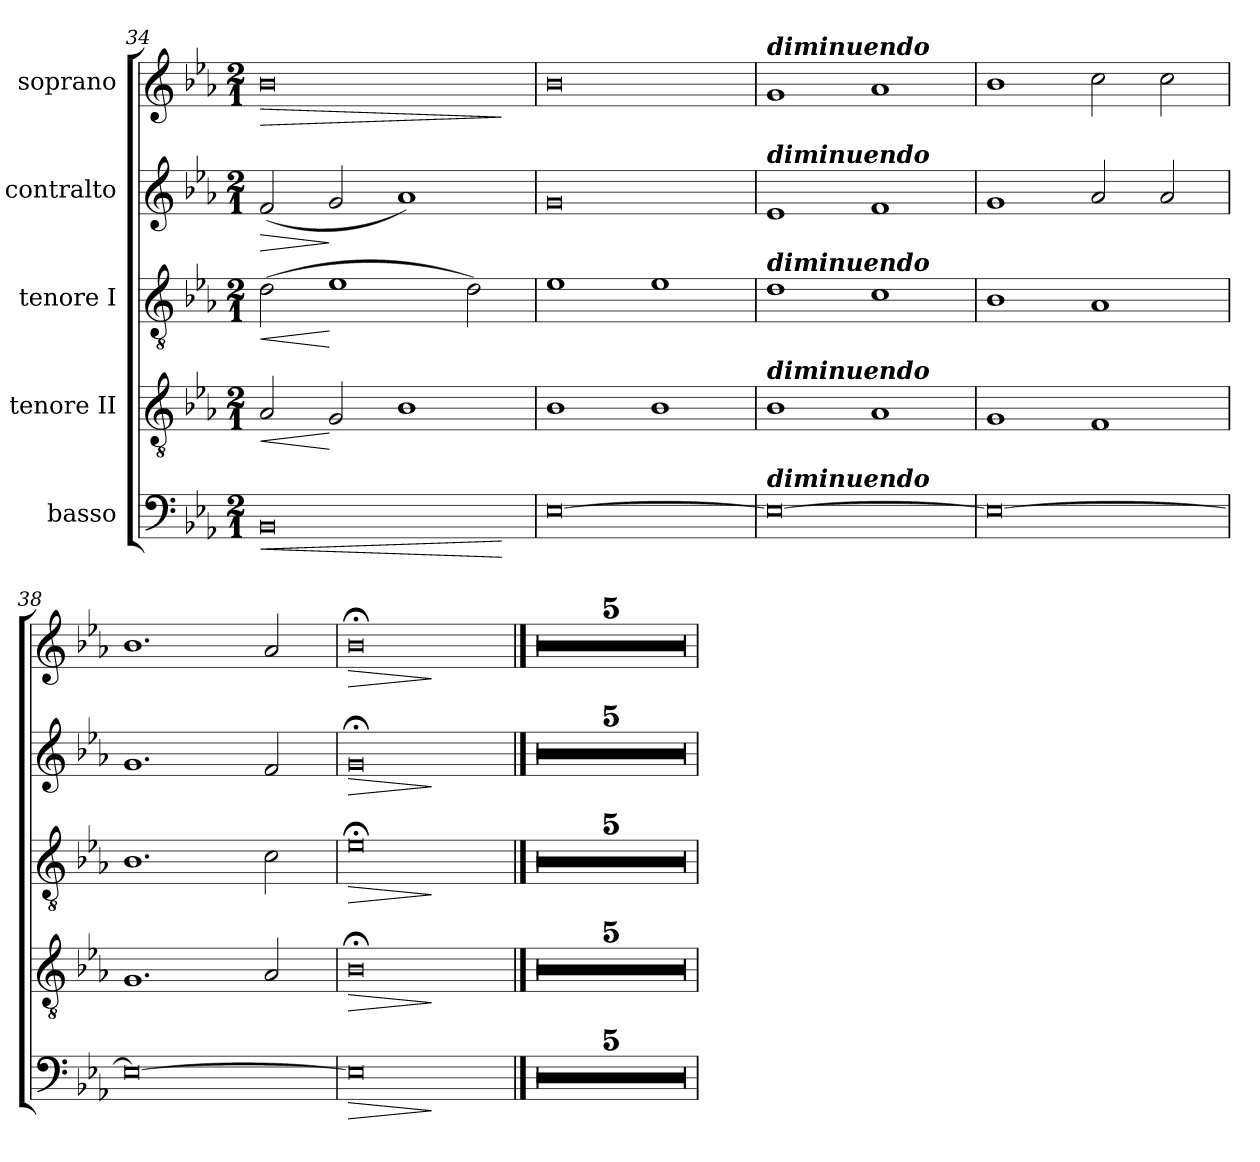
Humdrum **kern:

**kern	**dynam	**kern	**dynam	**kern	**dynam	**kern	**dynam	**kern	**dynam
*part5	*part5	*part4	*part4	*part3	*part3	*part2	*part2	*part1	*part1
*staff5	*staff5	*staff4	*staff4	*staff3	*staff3	*staff2	*staff2	*staff1	*staff1
*I"basso	*	*I"tenore II	*	*I"tenore I	*	*I"contralto	*	*I"soprano	*
*clefF4	*	*clefGv2	*	*clefGv2	*	*clefG2	*	*clefG2	*
*k[b-e-a-]	*	*k[b-e-a-]	*	*k[b-e-a-]	*	*k[b-e-a-]	*	*k[b-e-a-]	*
*E-:	*	*E-:	*	*E-:	*	*E-:	*	*E-:	*
*M2/1	*	*M2/1	*	*M2/1	*	*M2/1	*	*M2/1	*
=34	=34	=34	=34	=34	=34	=34	=34	=34	=34
!	!LO:HP:b	!	!LO:HP:b	!	!LO:HP:b	!	!LO:HP:b	!	!LO:HP:b
0BB-	<	2A-/	<	(>2d\	<	(<2f/	>	0b-	>
.	.	2G/	[	1e-	[	2g/	]	.	.
.	.	1B-	.	.	.	1a-)	.	.	.
.	.	.	.	2d\)	.	.	.	.	.
.	[	.	.	.	.	.	.	.	]
!!LO:LB:g=z
=35	=35	=35	=35	=35	=35	=35	=35	=35	=35
[>0E-	.	1B-	.	1e-	.	0g	.	0b-	.
.	.	1B-	.	1e-	.	.	.	.	.
=36	=36	=36	=36	=36	=36	=36	=36	=36	=36
!	!	!	!	!	!	!	!	!LO:TX:a:Bi:t=diminuendo	!
!	!	!	!	!	!	!LO:TX:a:Bi:t=diminuendo	!	!	!
!	!	!	!	!LO:TX:a:Bi:t=diminuendo	!	!	!	!	!
!	!	!LO:TX:a:Bi:t=diminuendo	!	!	!	!	!	!	!
!LO:TX:a:Bi:t=diminuendo	!	!	!	!	!	!	!	!	!
0E-_	.	1B-	.	1d	.	1e-	.	1g	.
.	.	1A-	.	1c	.	1f	.	1a-	.
=37	=37	=37	=37	=37	=37	=37	=37	=37	=37
0E-_	.	1G	.	1B-	.	1g	.	1b-	.
.	.	1F	.	1A-	.	2a-/	.	2cc\	.
.	.	.	.	.	.	2a-/	.	2cc\	.
=38	=38	=38	=38	=38	=38	=38	=38	=38	=38
0E-_	.	1.G	.	1.B-	.	1.g	.	1.b-	.
.	.	2A-/	.	2c\	.	2f/	.	2a-/	.
=39	=39	=39	=39	=39	=39	=39	=39	=39	=39
!	!LO:HP:b	!	!LO:HP:b	!	!LO:HP:b	!	!LO:HP:b	!	!LO:HP:b
0E-]	>	0B-;<	>	0e-;<	>	0g;	>	0b-;<	>
.	]	.	]	.	]	.	]	.	]
!!LO:LB:g=z
==40	==40	==40	==40	==40	==40	==40	==40	==40	==40
0r	.	0r	.	0r	.	0r	.	0r	.
=41	=41	=41	=41	=41	=41	=41	=41	=41	=41
0r	.	0r	.	0r	.	0r	.	0r	.
=42	=42	=42	=42	=42	=42	=42	=42	=42	=42
0r	.	0r	.	0r	.	0r	.	0r	.
=43	=43	=43	=43	=43	=43	=43	=43	=43	=43
0r	.	0r	.	0r	.	0r	.	0r	.
=44	=44	=44	=44	=44	=44	=44	=44	=44	=44
0r	.	0r	.	0r	.	0r	.	0r	.
=	=	=	=	=	=	=	=	=	=
*-	*-	*-	*-	*-	*-	*-	*-	*-	*-
